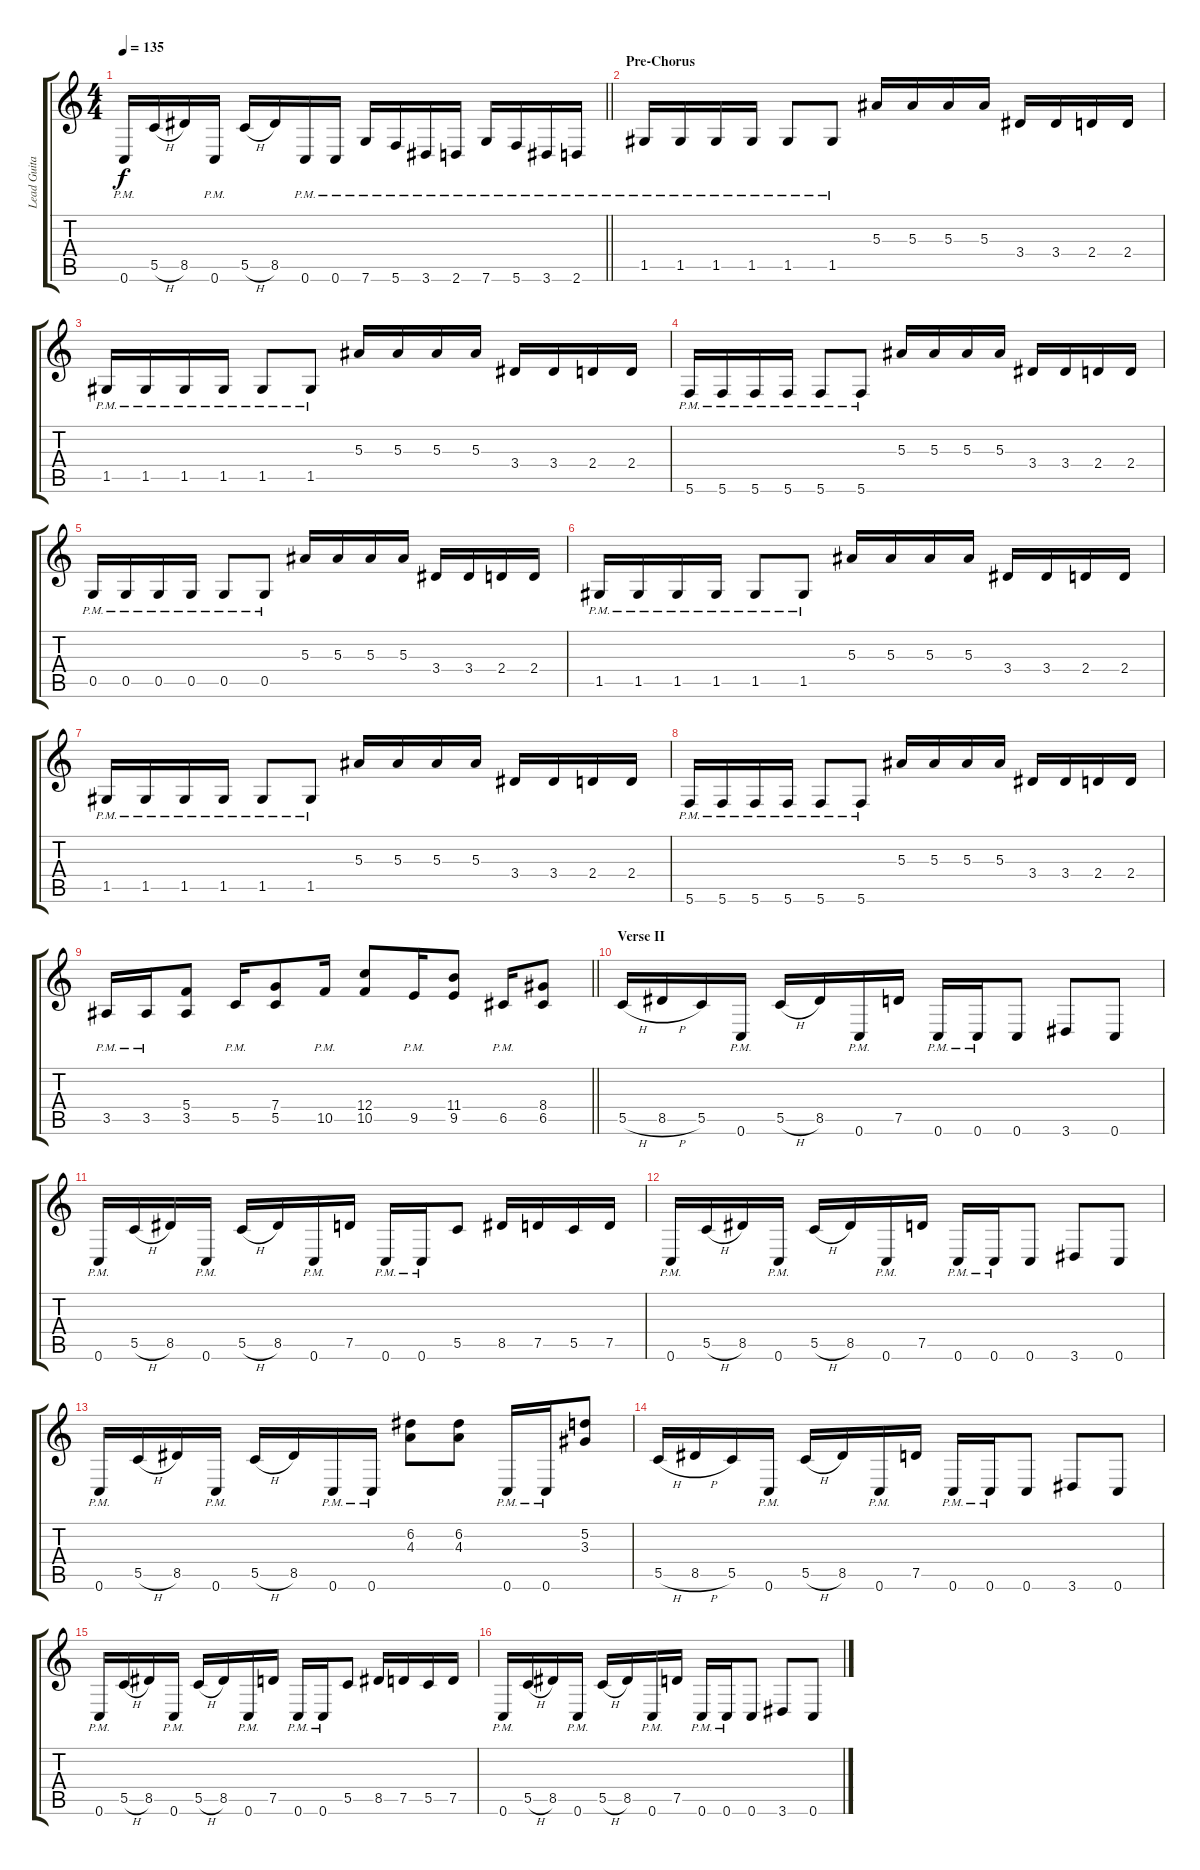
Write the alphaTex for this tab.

\track ("Lead Guitar" "Lead Guita") {instrument distortionguitar}
\staff {score tabs}
\tuning (D4 A3 F3 C3 G2 C2) {hide}
\ts (4 4)
\tempo 135
\clef g2
\barLineRight lightlight
\ks c
0.6{pm}.16{dy f} 5.5{h}.16 8.5.16 0.6{pm}.16 5.5{h}.16 8.5.16 0.6{pm}.16 0.6{pm}.16 7.6{pm}.16 5.6{pm}.16 3.6{pm}.16 2.6{pm}.16 7.6{pm}.16 5.6{pm}.16 3.6{pm}.16 2.6{pm}.16 |
\section ("" "Pre-Chorus")
1.5{pm}.16 1.5{pm}.16 1.5{pm}.16 1.5{pm}.16 1.5{pm}.8 1.5{pm}.8 5.3.16 5.3.16 5.3.16 5.3.16 3.4.16 3.4.16 2.4.16 2.4.16 |
1.5{pm}.16 1.5{pm}.16 1.5{pm}.16 1.5{pm}.16 1.5{pm}.8 1.5{pm}.8 5.3.16 5.3.16 5.3.16 5.3.16 3.4.16 3.4.16 2.4.16 2.4.16 |
5.6{pm}.16 5.6{pm}.16 5.6{pm}.16 5.6{pm}.16 5.6{pm}.8 5.6{pm}.8 5.3.16 5.3.16 5.3.16 5.3.16 3.4.16 3.4.16 2.4.16 2.4.16 |
0.5{pm}.16 0.5{pm}.16 0.5{pm}.16 0.5{pm}.16 0.5{pm}.8 0.5{pm}.8 5.3.16 5.3.16 5.3.16 5.3.16 3.4.16 3.4.16 2.4.16 2.4.16 |
1.5{pm}.16 1.5{pm}.16 1.5{pm}.16 1.5{pm}.16 1.5{pm}.8 1.5{pm}.8 5.3.16 5.3.16 5.3.16 5.3.16 3.4.16 3.4.16 2.4.16 2.4.16 |
1.5{pm}.16 1.5{pm}.16 1.5{pm}.16 1.5{pm}.16 1.5{pm}.8 1.5{pm}.8 5.3.16 5.3.16 5.3.16 5.3.16 3.4.16 3.4.16 2.4.16 2.4.16 |
5.6{pm}.16 5.6{pm}.16 5.6{pm}.16 5.6{pm}.16 5.6{pm}.8 5.6{pm}.8 5.3.16 5.3.16 5.3.16 5.3.16 3.4.16 3.4.16 2.4.16 2.4.16 |
\barLineRight lightlight
3.5{pm}.16 3.5{pm}.16 (5.4 3.5).8 5.5{pm}.16 (7.4 5.5).8 10.5{pm}.16 (12.4 10.5).8 9.5{pm}.16 (11.4 9.5).8 6.5{pm}.16 (8.4 6.5).8 |
\section ("" "Verse II")
5.5{h}.16 8.5{h}.16 5.5.16 0.6{pm}.16 5.5{h}.16 8.5.16 0.6{pm}.16 7.5.16 0.6{pm}.16 0.6{pm}.16 0.6.8 3.6.8 0.6.8 |
0.6{pm}.16 5.5{h}.16 8.5.16 0.6{pm}.16 5.5{h}.16 8.5.16 0.6{pm}.16 7.5.16 0.6{pm}.16 0.6{pm}.16 5.5.8 8.5.16 7.5.16 5.5.16 7.5.16 |
0.6{pm}.16 5.5{h}.16 8.5.16 0.6{pm}.16 5.5{h}.16 8.5.16 0.6{pm}.16 7.5.16 0.6{pm}.16 0.6{pm}.16 0.6.8 3.6.8 0.6.8 |
0.6{pm}.16 5.5{h}.16 8.5.16 0.6{pm}.16 5.5{h}.16 8.5.16 0.6{pm}.16 0.6{pm}.16 (6.2 4.3).8 (6.2 4.3).8 0.6{pm}.16 0.6{pm}.16 (5.2 3.3).8 |
5.5{h}.16 8.5{h}.16 5.5.16 0.6{pm}.16 5.5{h}.16 8.5.16 0.6{pm}.16 7.5.16 0.6{pm}.16 0.6{pm}.16 0.6.8 3.6.8 0.6.8 |
0.6{pm}.16 5.5{h}.16 8.5.16 0.6{pm}.16 5.5{h}.16 8.5.16 0.6{pm}.16 7.5.16 0.6{pm}.16 0.6{pm}.16 5.5.8 8.5.16 7.5.16 5.5.16 7.5.16 |
0.6{pm}.16 5.5{h}.16 8.5.16 0.6{pm}.16 5.5{h}.16 8.5.16 0.6{pm}.16 7.5.16 0.6{pm}.16 0.6{pm}.16 0.6.8 3.6.8 0.6.8
